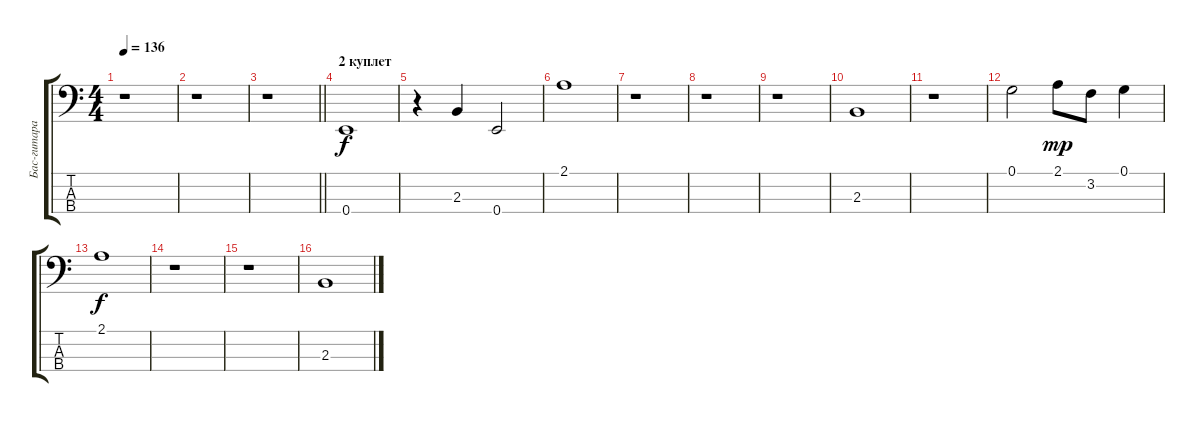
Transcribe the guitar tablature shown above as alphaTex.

\track ("Бас-гитара" "Бас-гитара") {instrument electricbassfinger}
\staff {score tabs}
\tuning (G2 D2 A1 E1) {hide}
\ts (4 4)
\tempo 136
\clef f4
\ks c
r.1{dy f} |
r.1 |
\barLineRight lightlight
r.1 |
\section ("" "2 куплет")
0.4.1 |
r.4 2.3.4 0.4.2 |
2.1.1 |
r.1 |
r.1 |
r.1 |
2.3.1 |
r.1 |
0.1.2 2.1.8{dy mp} 3.2.8 0.1.4 |
2.1.1{dy f} |
r.1 |
r.1 |
2.3.1
